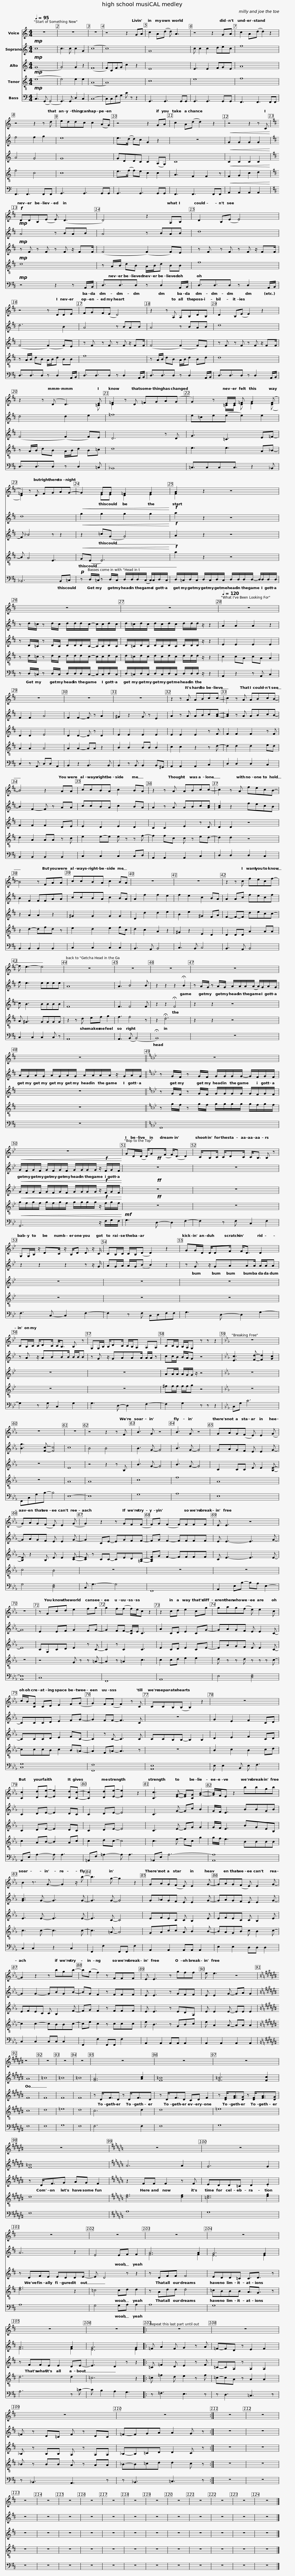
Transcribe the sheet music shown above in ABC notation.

X:1
%%score ( 1 2 ) ( 3 4 ) 5 6 7
L:1/8
Q:1/4=95
M:4/4
I:linebreak $
K:C
V:1 treble
V:2 treble
V:3 treble
V:4 treble
V:5 treble
V:6 treble-8
V:7 bass
V:1
 z8 | z8 | z8 | z4 z2 GA | c2 A(d d) A3 | %5
 z4 z2 GA |$ c2 A(d d2) z2 | z4 z2 z d | eddc c2 (AG) | z4 z2 GA |$ %10
 c2 A(d d2) z2 | z4 z2 z C |[K:D]!f! DDB,(E E) (D3 |$ D4) z2 A,B, | D2 B,(E E4) | %15
 z4 z DDE |$ FGF(E D4) | z2 z A, A,B,DB, | D2 B,(E E2) z2 |$ z2 z (D D3) E | %20
 =F2 z D =FGA(G |$ G2) z E/E/ =F G2 (F | =F2) z D FGAG- |$ G2 GG =F2 G2 |$ A2 z2 z4 |$ %25
 z8 | z8 |$[Q:1/4=120] z8 | z8 | z8 | %30
 z8 | z2 z A ABcc- |$ c2 z A ABcB- | B4 z2 AA | ccBA c2 BA |$ %35
 z2 z A ABcc- | c2 z A fecB- | B4 z FAA |$ ccBA c2 BA | z8 | %40
 z8 | z2 z c fecf- |$ f e3- e4 | z8 | z8 | %45
 z8 |$ z8 |$ z8 ||$[K:Bb] z8 |$ z8 | %50
 GD/(D/ D/)G(F/ F<)(D D2) |$ C/B,C/ C/DC/ C<B, B, z | G,G,/B,/ z/ DC/ z/ B,/D D z/ C/ |$ CB,/C/ C/B,/(D D2) z2 | GG/D/ D/DF/ F<D D2 |$ %55
 CB,/C/ C/DC/ C<B, B, z | G,G,/B,/ B,/DC/ C/B,/A, A,A, |$ CC/B,/ B,/A,/G, z z z2 |[K:Eb] z8 | z8 | %60
[K:Eb] z8 | z4 z2 z F | B3 G z4 |$ B3 G z4 | GAG(F E) E2 (G | %65
 G)AG(F E) E2 (G |$ G2) z2 z GF(F | F)G (F2 F)FFF | E E3 z4 | z8 |$ %70
 z Gcd e2 fg | g2 f(f f/)e/c z2 | z2 cd e2 cg |$ gag(f e) e2 c | c/B/[CG] CD E2 F(G | %75
 G2) F(F F2) z C |$ CCB,(B, B,2) z2 | z8 | [Cc]2 [Dd][Ee]- [Ee]2 [Dd][Cc]- | [Cc]2 [Dd][Ee]- [Ee]2 z2 |$ %80
 [Cc]3 [EG]- [EG][CG] [GB]2- | [GB]/F/E z2 bbgb | B2 z3/2 G- G2 z/ b- | b3 g- g2 z2 |$ GAG(F E) E2 G- | %85
 GAG(F E) E2 G- | G2 z2 z bgb- |$ b(g f2) z FFF | E E3 z gff | e e3 z4 | %90
[K:C#] z8 | z8 | z8 |$ z8 | z8 | %95
 z8 | z8 |$ z8 |[K:D] z8 | z8 |$ %100
 z8 | z8 | z8 |$ z8 | z8 | %105
 z8 |: z8 |$ z8 | z8 | z8 :| %110
 z8 | z8 | z8 | z8 | z8 | %115
 z8 | z8 | z8 | z8 | z8 | %120
 z8 | z8 | z8 | z8 |] %124
V:2
 x8 | x8 | x8 | x8 | x8 | %5
 x8 |$ x8 | x8 | x8 | x8 |$ %10
 x8 | x8 |[K:D] x8 |$ x8 | x8 | %15
 x8 |$ x8 | x8 | x8 |$ x7 =C | %20
 D2 x6 |$ x3 =C/C/ D E2 (D | D2) x6 |$ x2 EE D2 E2 |$ F2 x6 |$ %25
 x8 | x8 |$ x8 | x8 | x8 | %30
 x8 | x8 |$ x8 | x8 | x8 |$ %35
 x8 | x8 | x8 |$ x8 | x8 | %40
 x8 | x8 |$ x8 | x8 | x8 | %45
 x8 |$ x8 |$ x8 ||$[K:Bb] x8 |$ x8 | %50
 x8 |$ x8 | x8 |$ x8 | x8 |$ %55
 x8 | x8 |$ x8 |[K:Eb] x8 | x8 | %60
[K:Eb] x8 | x8 | x8 |$ x8 | x8 | %65
 x8 |$ x8 | x8 | x8 | x8 |$ %70
 x8 | x8 | x8 |$ x8 | x8 | %75
 x8 |$ x8 | x8 | x8 | x8 |$ %80
 x8 | x8 | x8 | x8 |$ x8 | %85
 x8 | x8 |$ x8 | x8 | x8 | %90
[K:C#] x8 | x8 | x8 |$ x8 | x8 | %95
 x8 | x8 |$ x8 |[K:D] x8 | x8 |$ %100
 x8 | x8 | x8 |$ x8 | x8 | %105
 x8 |: x8 |$ x8 | x8 | x8 :| %110
 x8 | x8 | x8 | x8 | x8 | %115
 x8 | x8 | x8 | x8 | x8 | %120
 x8 | x8 | x8 | x8 |] %124
V:3
!mp! c8 | c3 c c2 G2 | (c8 | c8) | G8 | %5
 c c2 c2 dec |$ f8 | f4 f2 g2 | e8 | e>(d d)c G2 z2 |$ %10
 z8 |!<(! G2 G2 G2 G2!<)! |[K:D]!mp! A4 z BAB |$ A4 z BAB | d8 | %15
 d6 B2 |$ A4 z BAB | A4 z BAB | d8 |$ d4 d2 e2 | %20
 =f8 |$ e=ce(e e2) e2 | d8 |$!<(! g2 g2 g2 g2!<)! |$!f! a2 z2 z4 |$ %25
 z d/=c/ z d/c/ d/d/d/c/- c/c/d/c/ | d/=c/d/c/ d/c/d/c/ d/d/d/ z/ z2 |$ A2 A2 A2 z2 | F2 F2 A4 | F2 F2- F z A2 | %30
 ^G2 z2 G z E2 | A2 z A ABc[Ac]- |$ [Ac]2 z A ABcB- | B2 F2- F z AA | ccBA c2 BA |$ %35
 A2 z A ABc[Ac] | [Ac]2 z2 fecB | B2 F2 FFAA |$ ccBA c2 BA | A2 f2 f2 e2 | %40
 f2 e2 c2 BA | A2 Ac fecf |$ f e3 eeee | A8 | A3 B4 B | %45
 z2 z2 z2 !fermata!B2 |$ z A/G/ z A/G/ A/A/A/(A/ A/)G/A/G/ |$ A/G/A/G/ A/G/A/G/ A/A/A/A/ z/ G/A/G/ ||$[K:Bb] z G/F/ z G/F/ G/G/G/G/- G/F/G/F/ |$!<(! G/F/G/F/ G/F/G/F/ G/G/G/G/ z/!f! F/G/F/!<)! | %50
!ff! z8 |$ z8 | z2 z2 z2 z z/ G/ |$ AG/A/ A/G/(B B2) z2 | z G z/ GAAA/ A/A/A |$ %55
 z A z/ ABBB/ B/B/B | z G z/ GAAA/ A/A/ z |$ cc/B/ B/A/G z4 |[K:Eb] [Ec]3 [Fd]- [Fd]2 [Gc]2 | [Bg]3 [Fc]- [Fc]4 | %60
[K:Eb] c8 | B4 B4 | B3 G- G4 |$ B3 G- G4 | GAGF E E2 G- | %65
 GAGF E E2 G- |$ G2 CE- EGFF- | FG F2- FFFF | E E3- E3 G- | G8 |$ %70
 E2 EF G2 FG- | G2 FF- [CF]/E/ C3 | A2 CD E2 CG- |$ GAGF E E2 C- | CCCD E2 FG- | %75
 G2 FF- F3 C |$ z8 | G2 E2 F2 CD | C2 DE- E2 DC | C2 DE- E4 |$ %80
 C3 G- Gc B2 | G/F/ E3 BBGB | [GB]3 G- G3 G- | G3 G- G4 |$ G_AGF E E2 G- | %85
 GAGF E E2 G- | G2 G2- GBGB- |$ BG F2 z FFF | E E3 z GFF | E E2 G- GA G2 | %90
[K:C#] A8 | =B8 | =B8 |$ =B8 | [FA]6 [Ac]2 | %95
 [F=B]8 | [F=B]6 [Fc]2 |$ [F=B]8 |[K:D] A6 A2 | G6 G2 |$ %100
 A6 z2 | E4 EF F2 | A6 A2 |$ G6 G2 | A6 A2 | %105
 G6 G2 |: =F A2 F G2 z A |$ =F-FD z E2 F2 | =F z D=C F z DC | =F-FGA A2 G z :| %110
 z8 | z8 | z8 | z8 | z8 | %115
 z8 | z8 | z8 | z8 | z8 | %120
 z8 | z8 | z8 | z8 |] %124
V:4
 x8 | x8 | x8 | x8 | x8 | %5
 x8 |$ x8 | x8 | x8 | x8 |$ %10
 x8 | x8 |[K:D] x8 |$ x8 | x8 | %15
 x8 |$ x8 | x8 | x8 |$ x8 | %20
 x8 |$ x8 | x8 |$ x8 |$ x8 |$ %25
 x8 | x8 |$ x8 | x8 | x8 | %30
 x8 | x8 |$ x8 | x8 | x8 |$ %35
 x8 | x8 | x8 |$ x8 | x8 | %40
 x8 | x8 |$ x8 | x8 | x8 | %45
 x8 |$ x8 |$ x8 ||$[K:Bb] x8 |$ x8 | %50
 x8 |$ x8 | x8 |$ x8 | x8 |$ %55
 x8 | x8 |$ x8 |[K:Eb] x8 | x8 | %60
[K:Eb] x8 | x8 | x8 |$ x8 | x8 | %65
 x8 |$ x8 | x8 | x8 | x8 |$ %70
 x8 | x8 | x8 |$ x8 | x8 | %75
 x8 |$ x8 | x8 | x8 | x8 |$ %80
 x8 | x8 | x8 | x8 |$ x8 | %85
 x8 | x8 |$ x8 | x8 | x8 | %90
[K:C#] x8 | x8 | x8 |$ x8 | x8 | %95
 x8 | x8 |$ x8 |[K:D] x8 | x8 |$ %100
 x8 | x8 | F6 F2 |$ E6 [EG]2 | F6 F2 | %105
 E6 [EG]2 |: x8 |$ x8 | x8 | x8 :| %110
 x8 | x8 | x8 | x8 | x8 | %115
 x8 | x8 | x8 | x8 | x8 | %120
 x8 | x8 | x8 | x8 |] %124
V:5
!mp! (G8 | G4) G2 z2 | (F8 | F)CFG c2 z2 | E8 | %5
 E3 E2 FGE |$ A8 | A4 G4 | G8 | GDDC C2 (A,G,) |$ %10
 C8 |!<(! C2 C2 C2 C2!<)! |[K:D]!mp! z F z F z F z/ FF/ |$ (F4 (F2) F)E | z F z F z F z/ FF/ | %15
 (F4 (F2) F)E |$ z F z F z F z/ FF/ | (F4 (F2) F)E | z F z F z F z/ FF/ |$ (F4 (F2) F)E | %20
 D6 z D |$ G3 =C3 E=F- | F _B4 z z2 |$!<(! z2 =c(G G4)!<)! |$!f! A2 z2 z4 |$ %25
 z D/=C/ z D/C/ D/D/D/C/- C/C/D/C/ | D/=C/D/C/ D/C/D/C/ D/D/D/ z/ z2 |$ E2 E2 E2 E2 | D2 D2 E4 | D2 D2- D z D2 | %30
 E2 E2 E2 E2 | E2 E2 E2 z F |$ F2 F2 F2 z F | F2 F2 F2 DE | E2 D2 E2 D2 |$ %35
 C2 C2 E2 z D | D2 D2 z4 | z2 A2 A2 z2 |$ ^G2 G2 G2 G2 | D2 d2 d2 e2 | %40
 B2 e2 ^G2 FA | F2- F-F decc- |$ c B3 BBBB | F8 | F3 F4 F | %45
 z2 z2 !fermata!F4 |$ z2 z2 z4 |$ z8 ||$[K:Bb] z G/F/ z G/F/ G/G/G/G/ G/F/G/F/ |$!<(! G/F/G/F/ G/F/G/F/ G/G/G/G/ z/!f! F/G/F/!<)! | %50
!ff! z8 |$ z8 | z8 |$ z8 | z8 |$ %55
 z8 | z8 |$ AA/A/ A/G/G/ z/ z4 |[K:Eb] z8 | z8 | %60
[K:Eb] E8 | z4 z2 z B, | B3 G- G4 |$ B3 G- G4 | C2 CC E E2 [B,E]- | %65
 [B,E] z2 B, E E2 [CE]- |$ [CE] z CC- CED[=A,C]- | [A,CF]G F2- FFFF | C E3- E3 E- | E8 |$ %70
 CG,CD E2 z C- | C2 z C2 C3 | E2 CD E2 CE- |$ EAGF E E2 C- | CCCD E2 FC- | %75
 C2 z C- C3 C |$ CCB,B,- B,2 B,2 | D2 E2 F2 CD | C2 DE- E2 DC | C2 DE- E4 |$ %80
 C3 E- EG G2 | G/F/ E3 BGEB, | E3 E- E3 E- | E3 C- C4 |$ EFEC C B,2 E | %85
 EFEC C B,2 E | EFEC C B,2 F- |$ FG F2 z FFF | E E3 z EDA, | E E2 E- EE E2 | %90
[K:C#] F8 | F8 | F8 |$ F8 | z D<FD z D<FD | %95
 z D<FD CD F2 | z [DF]<[FA][DG] z [DF]<[FA][DG] |$ z D<FG AG F2 |[K:D] z2 FF F2 z F | EDD=C D2 .E2 |$ %100
 z DFE EDDE- | E D4 z z2 | z DFF F4 |$ EDD=C C3/2D3/2 z | z FFE E2 DE- | %105
 E3 D2 z z2 |: =C =F2 D E2 z F |$ =C-CA, z A,2 A,2 | _B, z B,B, A, z A,A, | _B,-B,=CD D2 C z :| %110
 z8 | z8 | z8 | z8 | z8 | %115
 z8 | z8 | z8 | z8 | z8 | %120
 z8 | z8 | z8 | z8 |] %124
V:6
!mp! (e8 | e4) e2 e2 | (A8 | A8) | c8 | %5
 e8 |$ f8 | f4 c4 | c8 | e>(f f)e c2 c2 |$ %10
 A3 F2 F2 z |!<(! F2 G2 c2 d2!<)! |[K:D]!mp! d8 |$ z A/B/ dB A/B/d BB | f8 | %15
 z A/B/ dB A/B/d BB |$ f8 | z A/B/ dB A/B/d Bd | d8 |$ z A/B/ dB A/B/d B=c | %20
 d8 |$ e3 e3 A_B- | B A4 E3 |$!<(! G(E E6)!<)! |$!f! a2 z2 z4 |$ %25
 z d/=c/ z d/c/ d/d/d/c/- c/c/d/c/ | d/=c/d/c/ d/c/d/c/ d/d/d/ z/ z2 |$ c2 cA cA A2 | A2 A2 A4 | A2 A2- AA z2 | %30
 B2 B2 BB B2 | c2 c2 z2 z d- |$ d2 d2 d2 ed | d2 A2 AA z c | e2 e-e e z z f- |$ %35
 f2 fc c z ed- | d2 d2 z4 | z2 d2- dfd z |$ e2 d2 e2 fc | d2 c2 A2 z2 | %40
 ^G2 z2 E2 D2 | D2 DD A2 AA |$ A ^G3 GGGG | z2 z d ef g2 | f3 f4 z | %45
 z2 !fermata!d6 |$ z2 z2 z4 |$ z8 ||$[K:Bb] z g/f/ z g/f/ g/g/g/g/ g/f/g/f/ |$!<(! g/f/g/f/ g/f/g/f/ g/g/g/g/ z/!f! f/g/f/!<)! | %50
!ff! z8 |$ z8 | z8 |$ z8 | z8 |$ %55
 z8 | z8 |$ ^ff/f/ f/f/g z4 |[K:Eb] z8 | z8 | %60
[K:Eb] A8 | A8 | c8 |$ f8 | A8 | %65
 c4 B4 |$ z8 | z8 | z8 | z8 |$ %70
 z4 G z z =A- | A2 z =A2 c3 | c2 cd e2 e2 |$ d z z d z z z c- | cccB c2 B=A- | %75
 A2 F=A- A3 z |$ z8 | B2 c2 B2 cd | c2 AB- B2 Ac | c2 dc- c4 |$ %80
 c3 e- ec g2 | g/f/ e3 BBBB | c3 c- c3 c- | c3 =A- A4 |$ GAcc A B2 B- | %85
 BAGB c B2 c- | c2 c2- cBBc- |$ ce c2 z ccc | e B3 z GBc | e A2 A- AA A2 | %90
[K:C#] c8 | d8 | =e8 |$ d8 | c6 d2 | %95
 d8 | =e8 |$ d8 |[K:D] [df]6 [df]2 | [=ce]6 [eg]2 |$ %100
 [df]6 z2 | =c4 cd d2 | z Add d4 |$ =cBBB A3/2G3/2 z | d6 d2 | %105
 =c6 z2 |: =c =f2 d e2 z f |$ =c-cA z A2 A2 | _B z BB A z AA | _B-B=cd d2 c z :| %110
 z8 | z8 | z8 | z8 | z8 | %115
 z8 | z8 | z8 | z8 | z8 | %120
 z8 | z8 | z8 | z8 |] %124
V:7
!mp! C,3 (G,, (G,,4) | G,,3) G,, D,2 C,2 | (C,8 | C,)C,F,G, C z z2 | G,,3 G,,3 G,,G,, | %5
 G,,3 G,,3 G,,G,, |$ F,,3 F,,3 F,,F,, | F,,3 F,,3 F,,F,, | G,,3 G,,3 G,,G,, | G,,3 G,,3 G,,G,, |$ %10
 F,,3 F,,3 F,,F,, |!<(! A,,2 A,,2 A,,2 A,,2!<)! |[K:D]!mp! z4 z2 z A,,/B,,/ |$ D,3/2D,3/2D, z D,2 A,,/B,,/ | D,3/2D,3/2D, z D,2 A,,/B,,/ | %15
 D,3/2D,3/2D, z D,2 A,,/B,,/ |$ D,3/2D,3/2D, z D,2 A,,/B,,/ | D,3/2D,3/2D, z D,2 A,,/B,,/ | D,3/2D,3/2D, z D,2 A,,/B,,/ |$ D,3/2D,3/2D, z D,2 =C, | %20
 _B,,8 |$ =C,3/2C,C,C,3/2 z2 _B,, | _B,,6 B,,=C, |$!p! z D,/=C,/ z D,/C,/ D,/D,/D,/(C,/ C,/)C,/D,/C,/ |$ D,/=C,/D,/C,/ D,/C,/D,/C,/ D,/D,/D,/D,/- D,/D,/D,/D,/ |$ %25
 z D,/=C,/ z D,/C,/ D,/D,/D,/C,/- C,/C,/D,/C,/ | D,/=C,/D,/C,/ D,/C,/D,/C,/ D,/D,/D,/ z/ z2 |$ A,,2 z2 z A,, C,2 | D,2 z A,, D,D, A,,2 | B,,2 z2 B,,3 B,, | %30
 B,,2 z B,, B,,2 B,,^G,, | A,,2 A,,2 A,,2 C,2 |$ D,2 D,2 D,2 C,2 | B,,2 B,,2 B,,2 B,,2 | C,2 C,2 C,2 C,D, |$ %35
 A,,2 A,,2 A,,2 C,2 | D,2 D,2 D,2 C,2 | B,,2 B,,2 B,,2 B,,2 |$ C,2 C,2 C,2 C,2 | B,,3 A,, B,,4 | %40
 C,3 B,, C,4 | B,,3 A,, B,,4 |$ C,2 C,2 C,2 C, z | A,,8 | A,,3 (B,, (B,,4) | %45
 !fermata!B,,8) |$ z8 |$ z8 ||$[K:Bb] G,,8 |$!<(! G,,6 z/ F,/G,/F,/!<)! | %50
!mf! G,3 D,- D,2 F,2- |$ F,2 z F, C,2 F,2 | F,3 C,- C,2 F,2- |$ F,2 z F, C,D,F,F, | G,3 D,- D,2 G,2- |$ %55
 G,2 z G, C,2 G,2 | G,3 D,- D,2 F,2- |$ F,2 G,2 z z z2 |[K:Eb] C,G, C6 | F,,C,G,B,- B,4 | %60
[K:Eb] E,8- | E,8 | G,8 |$ A,8 | E,8 | %65
 G,4 [D,F,]4 |$ C, G,3- G,4 | F,,8 | A,,2 E,B,- B,A, E,2- | [A,,E,]8 |$ %70
 C,8 | F,,8 | A,,8 |$ E,4 [D,F,]4 | [C,G,]8 | %75
 [F,,F,]8 |$ [A,,E,]8 | E, E,2 B,, E, F,3 | A,,E, A,2- A, A,3 | =A,,F, =A,2- A, A,3 |$ %80
 _A,,E, A,6- | [A,,A,]8 | C,2 C,2 z2 C,2 | F,,2 F,2 F,,F,, F,2 |$ A,,2 A,,2 A,,A,, A,,2 | %85
 E,2 E,2 D,D, D,2 | C,2 C,2 C,C, C,2 |$ F,,2 F,2 F,,F,, F,2 | A,,2 A,,2 A,,A,, A,,2 | A,,2 A,,2 A,,2 A,,2 | %90
[K:C#] F,8 | F,8 | G,8 |$ F,8 | F,6 F,2 | %95
 F,8 | G,8 |$ F,8 |[K:D] A,8 | G,8 |$ %100
 A,8 | G,4 G,A, A,2 | A,8 |$ G,8 | A,6 z =C- | %105
 C B,2 A,2 G,3 |: z =F,3 E,3 z |$ z D,3 =C,3 z | z _B,,3 A,,3 z | z _B,,3 =C,3 z :| %110
 z8 | z8 | z8 | z8 | z8 | %115
 z8 | z8 | z8 | z8 | z8 | %120
 z8 | z8 | z8 | z8 |] %124
